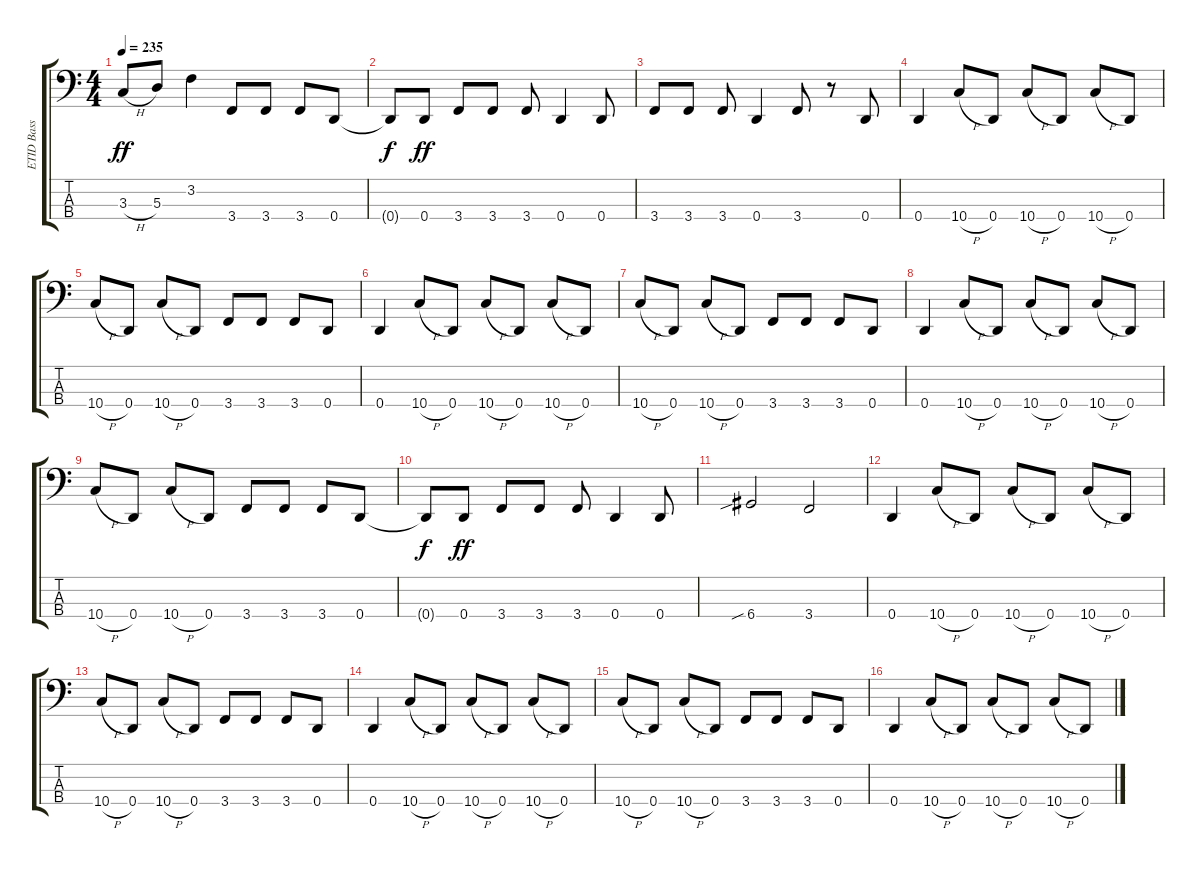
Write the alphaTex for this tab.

\track ("ETID Bass" "ETID Bass") {instrument slapbass1}
\staff {score tabs}
\tuning (G2 D2 A1 D1) {hide}
\ts (4 4)
\tempo 235
\clef f4
\ks c
3.3{h}.8{dy ff} 5.3.8 3.2.4 3.4.8 3.4.8 3.4.8 0.4.8 |
0.4{t}.8{dy f} 0.4.8{dy ff} 3.4.8 3.4.8 3.4.8 0.4.4 0.4.8 |
3.4.8 3.4.8 3.4.8 0.4.4 3.4.8 r.8 0.4.8 |
0.4.4 10.4{h}.8 0.4.8 10.4{h}.8 0.4.8 10.4{h}.8 0.4.8 |
10.4{h}.8 0.4.8 10.4{h}.8 0.4.8 3.4.8 3.4.8 3.4.8 0.4.8 |
0.4.4 10.4{h}.8 0.4.8 10.4{h}.8 0.4.8 10.4{h}.8 0.4.8 |
10.4{h}.8 0.4.8 10.4{h}.8 0.4.8 3.4.8 3.4.8 3.4.8 0.4.8 |
0.4.4 10.4{h}.8 0.4.8 10.4{h}.8 0.4.8 10.4{h}.8 0.4.8 |
10.4{h}.8 0.4.8 10.4{h}.8 0.4.8 3.4.8 3.4.8 3.4.8 0.4.8 |
0.4{t}.8{dy f} 0.4.8{dy ff} 3.4.8 3.4.8 3.4.8 0.4.4 0.4.8 |
6.4{sib}.2 3.4.2 |
0.4.4 10.4{h}.8 0.4.8 10.4{h}.8 0.4.8 10.4{h}.8 0.4.8 |
10.4{h}.8 0.4.8 10.4{h}.8 0.4.8 3.4.8 3.4.8 3.4.8 0.4.8 |
0.4.4 10.4{h}.8 0.4.8 10.4{h}.8 0.4.8 10.4{h}.8 0.4.8 |
10.4{h}.8 0.4.8 10.4{h}.8 0.4.8 3.4.8 3.4.8 3.4.8 0.4.8 |
0.4.4 10.4{h}.8 0.4.8 10.4{h}.8 0.4.8 10.4{h}.8 0.4.8
